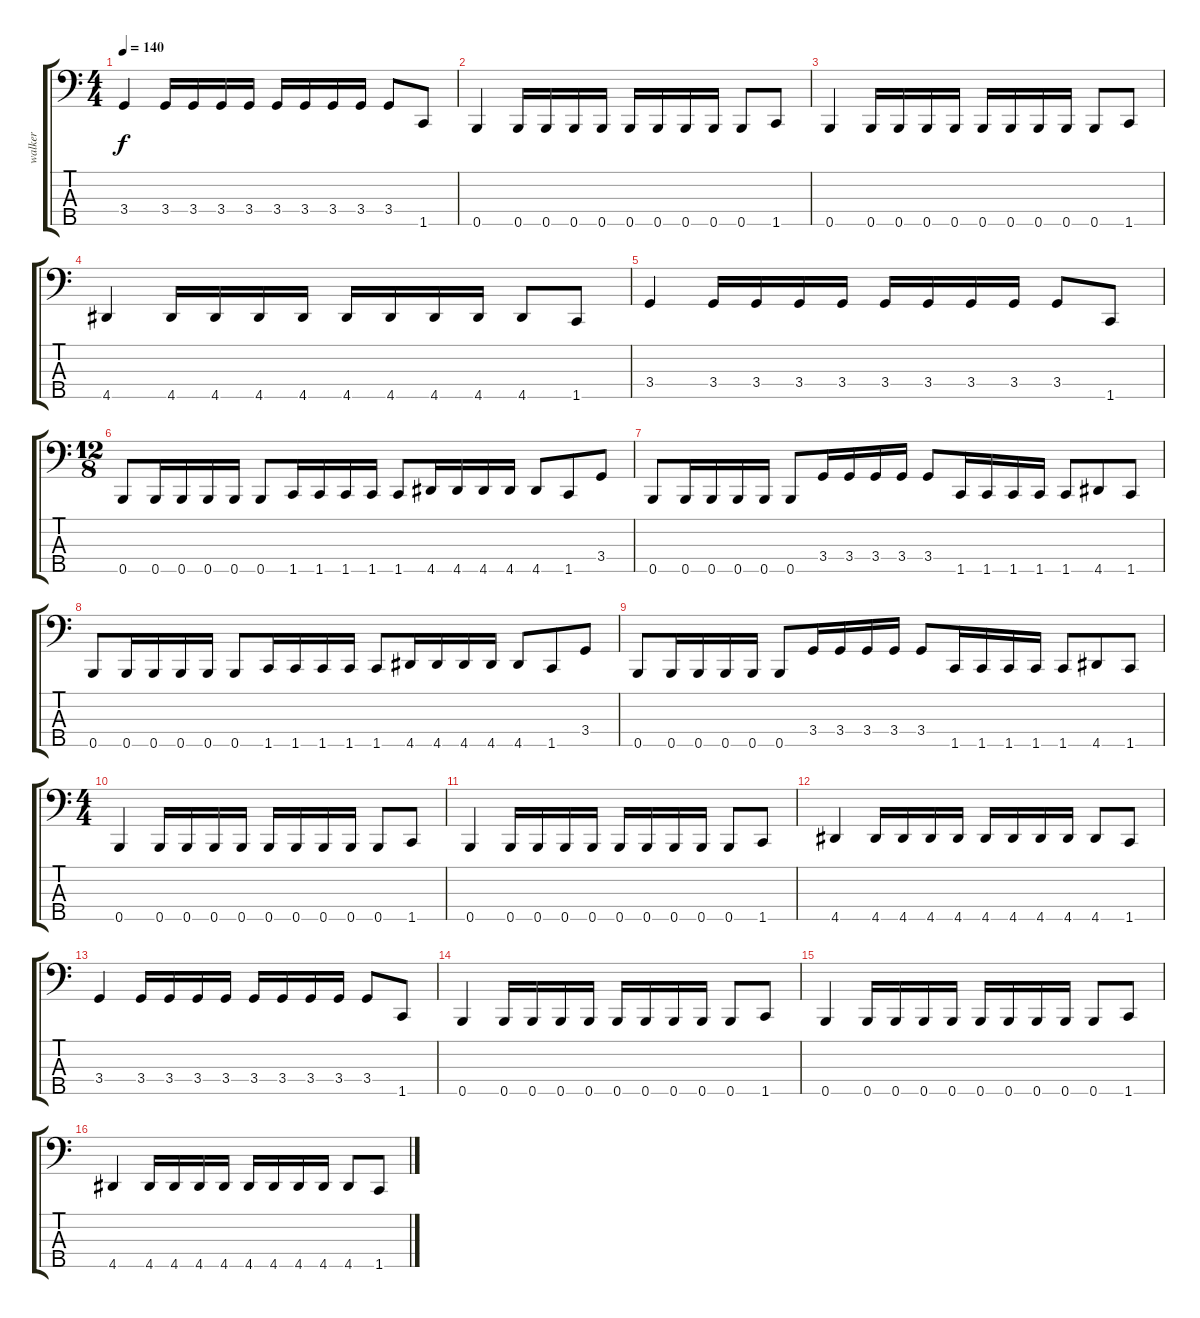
\track ("walker" "walker") {instrument electricbasspick}
\staff {score tabs}
\tuning (G2 D2 A1 E1 B0) {hide}
\ts (4 4)
\tempo 140
\clef f4
\ks c
3.4.4{dy f} 3.4.16 3.4.16 3.4.16 3.4.16 3.4.16 3.4.16 3.4.16 3.4.16 3.4.8 1.5.8 |
0.5.4 0.5.16 0.5.16 0.5.16 0.5.16 0.5.16 0.5.16 0.5.16 0.5.16 0.5.8 1.5.8 |
0.5.4 0.5.16 0.5.16 0.5.16 0.5.16 0.5.16 0.5.16 0.5.16 0.5.16 0.5.8 1.5.8 |
4.5.4 4.5.16 4.5.16 4.5.16 4.5.16 4.5.16 4.5.16 4.5.16 4.5.16 4.5.8 1.5.8 |
3.4.4 3.4.16 3.4.16 3.4.16 3.4.16 3.4.16 3.4.16 3.4.16 3.4.16 3.4.8 1.5.8 |
\ts (12 8)
0.5.8 0.5.16 0.5.16 0.5.16 0.5.16 0.5.8 1.5.16 1.5.16 1.5.16 1.5.16 1.5.8 4.5.16 4.5.16 4.5.16 4.5.16 4.5.8 1.5.8 3.4.8 |
0.5.8 0.5.16 0.5.16 0.5.16 0.5.16 0.5.8 3.4.16 3.4.16 3.4.16 3.4.16 3.4.8 1.5.16 1.5.16 1.5.16 1.5.16 1.5.8 4.5.8 1.5.8 |
0.5.8 0.5.16 0.5.16 0.5.16 0.5.16 0.5.8 1.5.16 1.5.16 1.5.16 1.5.16 1.5.8 4.5.16 4.5.16 4.5.16 4.5.16 4.5.8 1.5.8 3.4.8 |
0.5.8 0.5.16 0.5.16 0.5.16 0.5.16 0.5.8 3.4.16 3.4.16 3.4.16 3.4.16 3.4.8 1.5.16 1.5.16 1.5.16 1.5.16 1.5.8 4.5.8 1.5.8 |
\ts (4 4)
0.5.4 0.5.16 0.5.16 0.5.16 0.5.16 0.5.16 0.5.16 0.5.16 0.5.16 0.5.8 1.5.8 |
0.5.4 0.5.16 0.5.16 0.5.16 0.5.16 0.5.16 0.5.16 0.5.16 0.5.16 0.5.8 1.5.8 |
4.5.4 4.5.16 4.5.16 4.5.16 4.5.16 4.5.16 4.5.16 4.5.16 4.5.16 4.5.8 1.5.8 |
3.4.4 3.4.16 3.4.16 3.4.16 3.4.16 3.4.16 3.4.16 3.4.16 3.4.16 3.4.8 1.5.8 |
0.5.4 0.5.16 0.5.16 0.5.16 0.5.16 0.5.16 0.5.16 0.5.16 0.5.16 0.5.8 1.5.8 |
0.5.4 0.5.16 0.5.16 0.5.16 0.5.16 0.5.16 0.5.16 0.5.16 0.5.16 0.5.8 1.5.8 |
4.5.4 4.5.16 4.5.16 4.5.16 4.5.16 4.5.16 4.5.16 4.5.16 4.5.16 4.5.8 1.5.8
